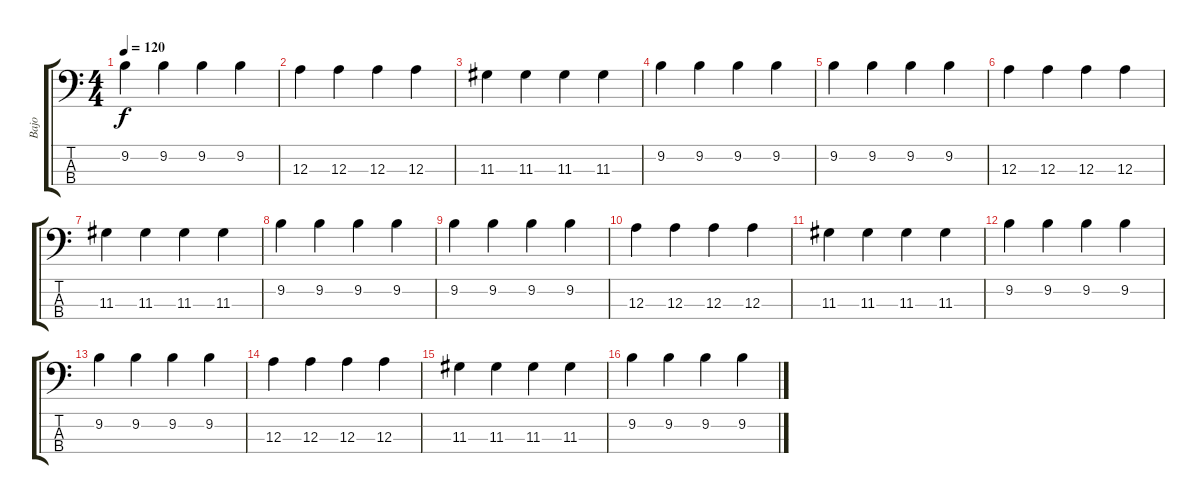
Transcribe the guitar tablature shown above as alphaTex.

\track ("Bajo" "Bajo") {instrument electricbassfinger}
\staff {score tabs}
\tuning (G2 D2 A1 E1) {hide}
\ts (4 4)
\tempo 120
\clef f4
\ks c
9.2.4{dy f} 9.2.4 9.2.4 9.2.4 |
12.3.4 12.3.4 12.3.4 12.3.4 |
11.3.4 11.3.4 11.3.4 11.3.4 |
9.2.4 9.2.4 9.2.4 9.2.4 |
9.2.4 9.2.4 9.2.4 9.2.4 |
12.3.4 12.3.4 12.3.4 12.3.4 |
11.3.4 11.3.4 11.3.4 11.3.4 |
9.2.4 9.2.4 9.2.4 9.2.4 |
9.2.4 9.2.4 9.2.4 9.2.4 |
12.3.4 12.3.4 12.3.4 12.3.4 |
11.3.4 11.3.4 11.3.4 11.3.4 |
9.2.4 9.2.4 9.2.4 9.2.4 |
9.2.4 9.2.4 9.2.4 9.2.4 |
12.3.4 12.3.4 12.3.4 12.3.4 |
11.3.4 11.3.4 11.3.4 11.3.4 |
9.2.4 9.2.4 9.2.4 9.2.4
